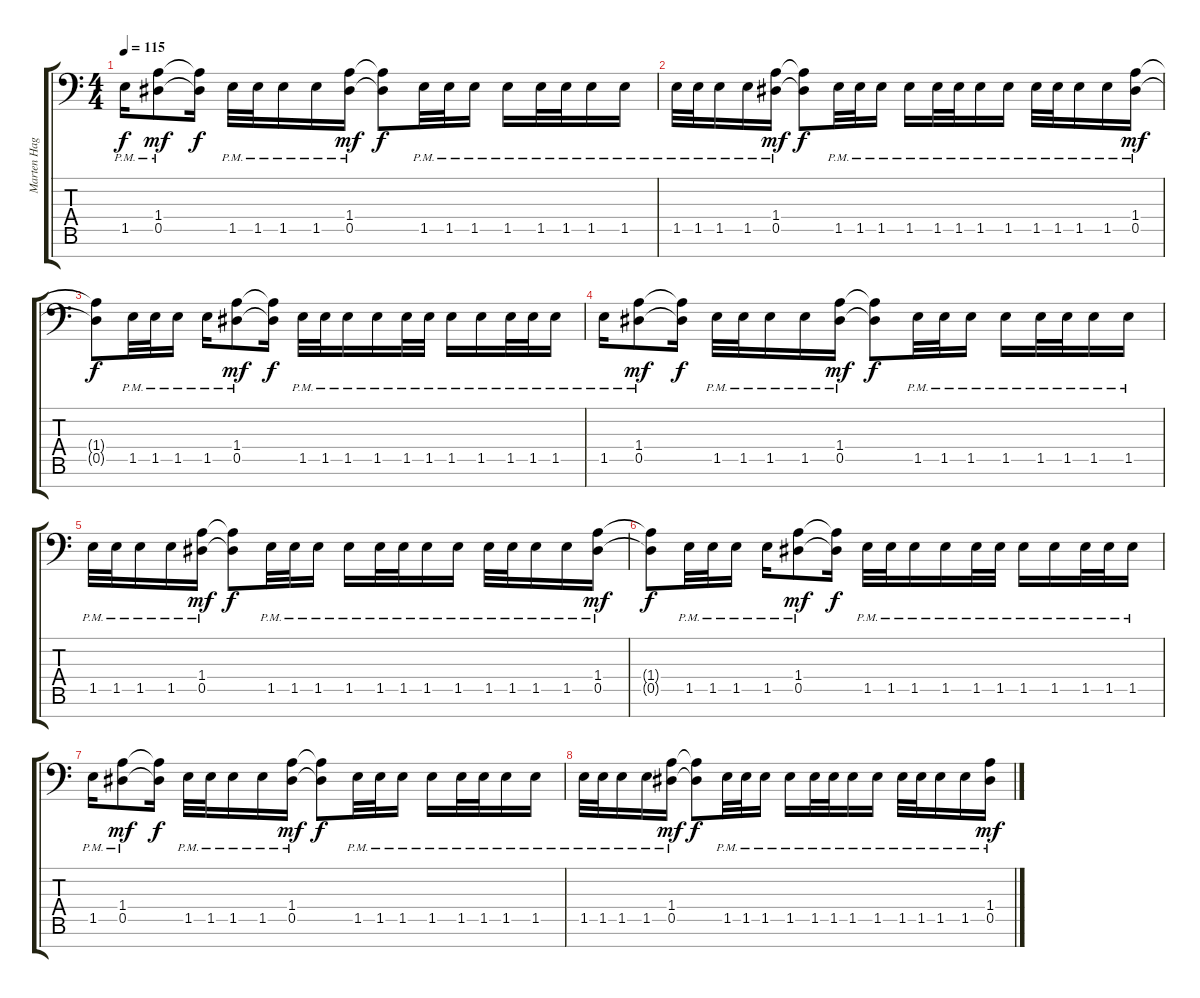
\track ("Marten Hagstrom (Guitar 2)" "Marten Hag") {instrument overdrivenguitar}
\staff {score tabs}
\tuning (Bb3 F3 Db3 Ab2 Eb2 Bb1 F1) {hide}
\ts (4 4)
\tempo 115
\clef f4
\ks c
1.5{pm}.16{dy f} (1.4{pm} 0.5{pm}).8{dy mf} (1.4{t} 0.5{t}).16{dy f} 1.5{pm}.32 1.5{pm}.32 1.5{pm}.16 1.5{pm}.16 (1.4{pm} 0.5{pm}).16{dy mf} (1.4{t} 0.5{t}).8{dy f} 1.5{pm}.32 1.5{pm}.32 1.5{pm}.16 1.5{pm}.16 1.5{pm}.32 1.5{pm}.32 1.5{pm}.16 1.5{pm}.16 |
1.5{pm}.32 1.5{pm}.32 1.5{pm}.16 1.5{pm}.16 (1.4{pm} 0.5{pm}).16{dy mf} (1.4{t} 0.5{t}).8{dy f} 1.5{pm}.32 1.5{pm}.32 1.5{pm}.16 1.5{pm}.16 1.5{pm}.32 1.5{pm}.32 1.5{pm}.16 1.5{pm}.16 1.5{pm}.32 1.5{pm}.32 1.5{pm}.16 1.5{pm}.16 (1.4{pm} 0.5{pm}).16{dy mf} |
(1.4{t} 0.5{t}).8{dy f} 1.5{pm}.32 1.5{pm}.32 1.5{pm}.16 1.5{pm}.16 (1.4{pm} 0.5{pm}).8{dy mf} (1.4{t} 0.5{t}).16{dy f} 1.5{pm}.32 1.5{pm}.32 1.5{pm}.16 1.5{pm}.16 1.5{pm}.32 1.5{pm}.32 1.5{pm}.16 1.5{pm}.16 1.5{pm}.32 1.5{pm}.32 1.5{pm}.16 |
1.5{pm}.16 (1.4{pm} 0.5{pm}).8{dy mf} (1.4{t} 0.5{t}).16{dy f} 1.5{pm}.32 1.5{pm}.32 1.5{pm}.16 1.5{pm}.16 (1.4{pm} 0.5{pm}).16{dy mf} (1.4{t} 0.5{t}).8{dy f} 1.5{pm}.32 1.5{pm}.32 1.5{pm}.16 1.5{pm}.16 1.5{pm}.32 1.5{pm}.32 1.5{pm}.16 1.5{pm}.16 |
1.5{pm}.32 1.5{pm}.32 1.5{pm}.16 1.5{pm}.16 (1.4{pm} 0.5{pm}).16{dy mf} (1.4{t} 0.5{t}).8{dy f} 1.5{pm}.32 1.5{pm}.32 1.5{pm}.16 1.5{pm}.16 1.5{pm}.32 1.5{pm}.32 1.5{pm}.16 1.5{pm}.16 1.5{pm}.32 1.5{pm}.32 1.5{pm}.16 1.5{pm}.16 (1.4{pm} 0.5{pm}).16{dy mf} |
(1.4{t} 0.5{t}).8{dy f} 1.5{pm}.32 1.5{pm}.32 1.5{pm}.16 1.5{pm}.16 (1.4{pm} 0.5{pm}).8{dy mf} (1.4{t} 0.5{t}).16{dy f} 1.5{pm}.32 1.5{pm}.32 1.5{pm}.16 1.5{pm}.16 1.5{pm}.32 1.5{pm}.32 1.5{pm}.16 1.5{pm}.16 1.5{pm}.32 1.5{pm}.32 1.5{pm}.16 |
1.5{pm}.16 (1.4{pm} 0.5{pm}).8{dy mf} (1.4{t} 0.5{t}).16{dy f} 1.5{pm}.32 1.5{pm}.32 1.5{pm}.16 1.5{pm}.16 (1.4{pm} 0.5{pm}).16{dy mf} (1.4{t} 0.5{t}).8{dy f} 1.5{pm}.32 1.5{pm}.32 1.5{pm}.16 1.5{pm}.16 1.5{pm}.32 1.5{pm}.32 1.5{pm}.16 1.5{pm}.16 |
1.5{pm}.32 1.5{pm}.32 1.5{pm}.16 1.5{pm}.16 (1.4{pm} 0.5{pm}).16{dy mf} (1.4{t} 0.5{t}).8{dy f} 1.5{pm}.32 1.5{pm}.32 1.5{pm}.16 1.5{pm}.16 1.5{pm}.32 1.5{pm}.32 1.5{pm}.16 1.5{pm}.16 1.5{pm}.32 1.5{pm}.32 1.5{pm}.16 1.5{pm}.16 (1.4{pm} 0.5{pm}).16{dy mf}
